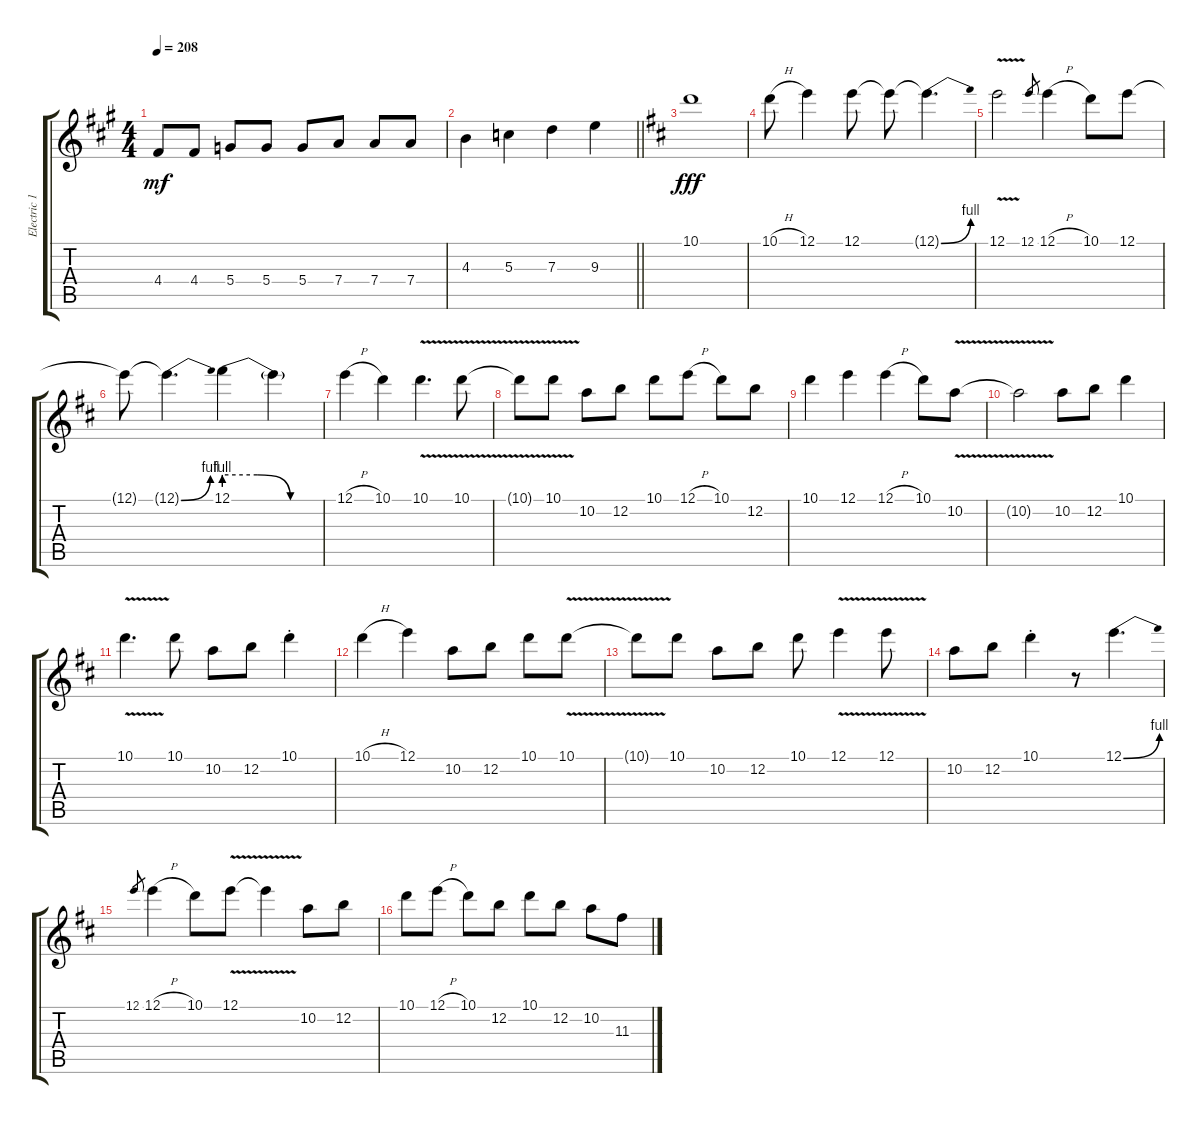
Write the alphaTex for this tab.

\track ("Electric 1" "Electric 1") {instrument distortionguitar}
\staff {score tabs}
\tuning (E4 B3 G3 D3 A2 E2) {hide}
\ts (4 4)
\tempo 208
\clef g2
\ks a
4.4{t}.8{dy mf} 4.4.8 5.4.8 5.4.8 5.4.8 7.4.8 7.4.8 7.4.8 |
\barLineRight lightlight
4.3.4 5.3.4 7.3.4 9.3.4 |
\ks d
10.1.1{dy fff} |
10.1{h}.8 12.1.4 12.1.8 12.1{t}.8 12.1{be (bend 0 0 60 4) t}.4{d} |
12.1{v}.2 12.1.8{gr} 12.1{h}.4 10.1.8 12.1.8 |
12.1{t}.8 12.1{be (bend 0 0 60 4) t}.4{d} 12.1{be (custom 0 4 20 4 40 0 60 0)}.4 12.1{t}.4 |
12.1{h}.4 10.1.4 10.1{v}.4{d} 10.1{v}.8 |
10.1{v t}.8 10.1{v}.8 10.2.8 12.2.8 10.1.8 12.1{h}.8 10.1.8 12.2.8 |
10.1.4 12.1.4 12.1{h}.4 10.1.8 10.2{v}.8 |
10.2{v t}.2 10.2.8 12.2.8 10.1.4 |
10.1{v}.4{d} 10.1.8 10.2.8 12.2.8 10.1{st}.4 |
10.1{h}.4 12.1.4 10.2.8 12.2.8 10.1.8 10.1{v}.8 |
10.1{v t}.8 10.1.8 10.2.8 12.2.8 10.1.8 12.1{v}.4 12.1{v}.8 |
10.2.8 12.2.8 10.1{st}.4 r.8 12.1{be (bend 0 0 60 4)}.4{d} |
12.1.8{gr} 12.1{h}.4 10.1.8 12.1{v}.8 12.1{v t}.4 10.2.8 12.2.8 |
10.1.8 12.1{h}.8 10.1.8 12.2.8 10.1.8 12.2.8 10.2.8 11.3.8
